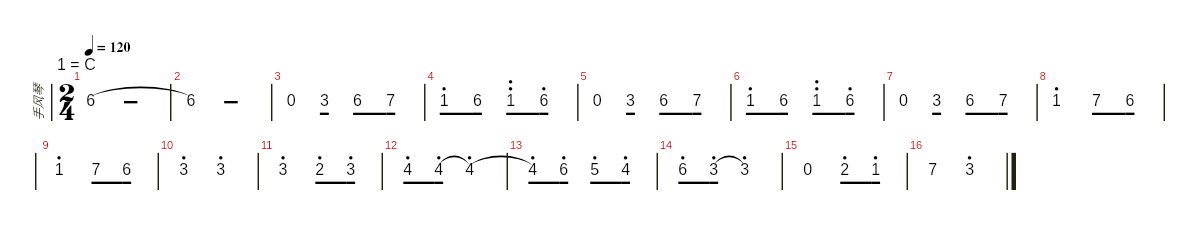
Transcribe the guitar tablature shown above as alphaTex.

\hideDynamics
\bracketExtendMode nobrackets
\track ("Acoustic Piano" "手风琴") {defaultSystemsLayout 6 instrument acousticgrandpiano}
\staff {numbered}
\tuning (E4 B3 G3 D3 A2 E2)
\ts (2 4)
\tempo 120
\clef g2
\scale
0.166667
\ks c
5.1.2{dy fff} |
\scale
0.166667 5.1{t}.2 |
\scale
0.166667 r.8 5.2.8 10.2.8{dy f} 12.2.8 |
\scale
0.166667 8.1.8{dy fff} 10.2.8 20.1.8{dy f} 17.1.8 |
\scale
0.166667 r.8 5.2.8{dy fff} 10.2.8{dy f} 12.2.8 |
\scale
0.166667 8.1.8{dy fff} 10.2.8 20.1.8{dy f} 17.1.8 |
\scale
0.166667 r.8 0.1.8{dy fff} 5.1.8{dy f} 7.1.8 |
\scale
0.166667 13.2.4{dy fff} 7.1.8{dy f} 5.1.8 |
\scale
0.166667 13.2.4{dy fff} 7.1.8{dy f} 5.1.8 |
\scale
0.166667 12.1.4{dy fff} 12.1.4{dy f} |
\scale
0.166667 12.1.4{dy fff} 15.2.8{dy f} 12.1.8 |
\scale
0.166667 18.2.8{dy fff} 18.2.8 18.2{t}.4 |
\scale
0.166667 18.2{t}.8 17.1.8 20.2.8{dy f} 18.2.8 |
\scale
0.166667 22.2.8{dy fff} 17.2.8 17.2{t}.4 |
\scale
0.166667 r.4 10.1.8{dy f} 8.1.8 |
\scale
0.166667 7.1.4{dy fff} 12.1.4{dy f}
